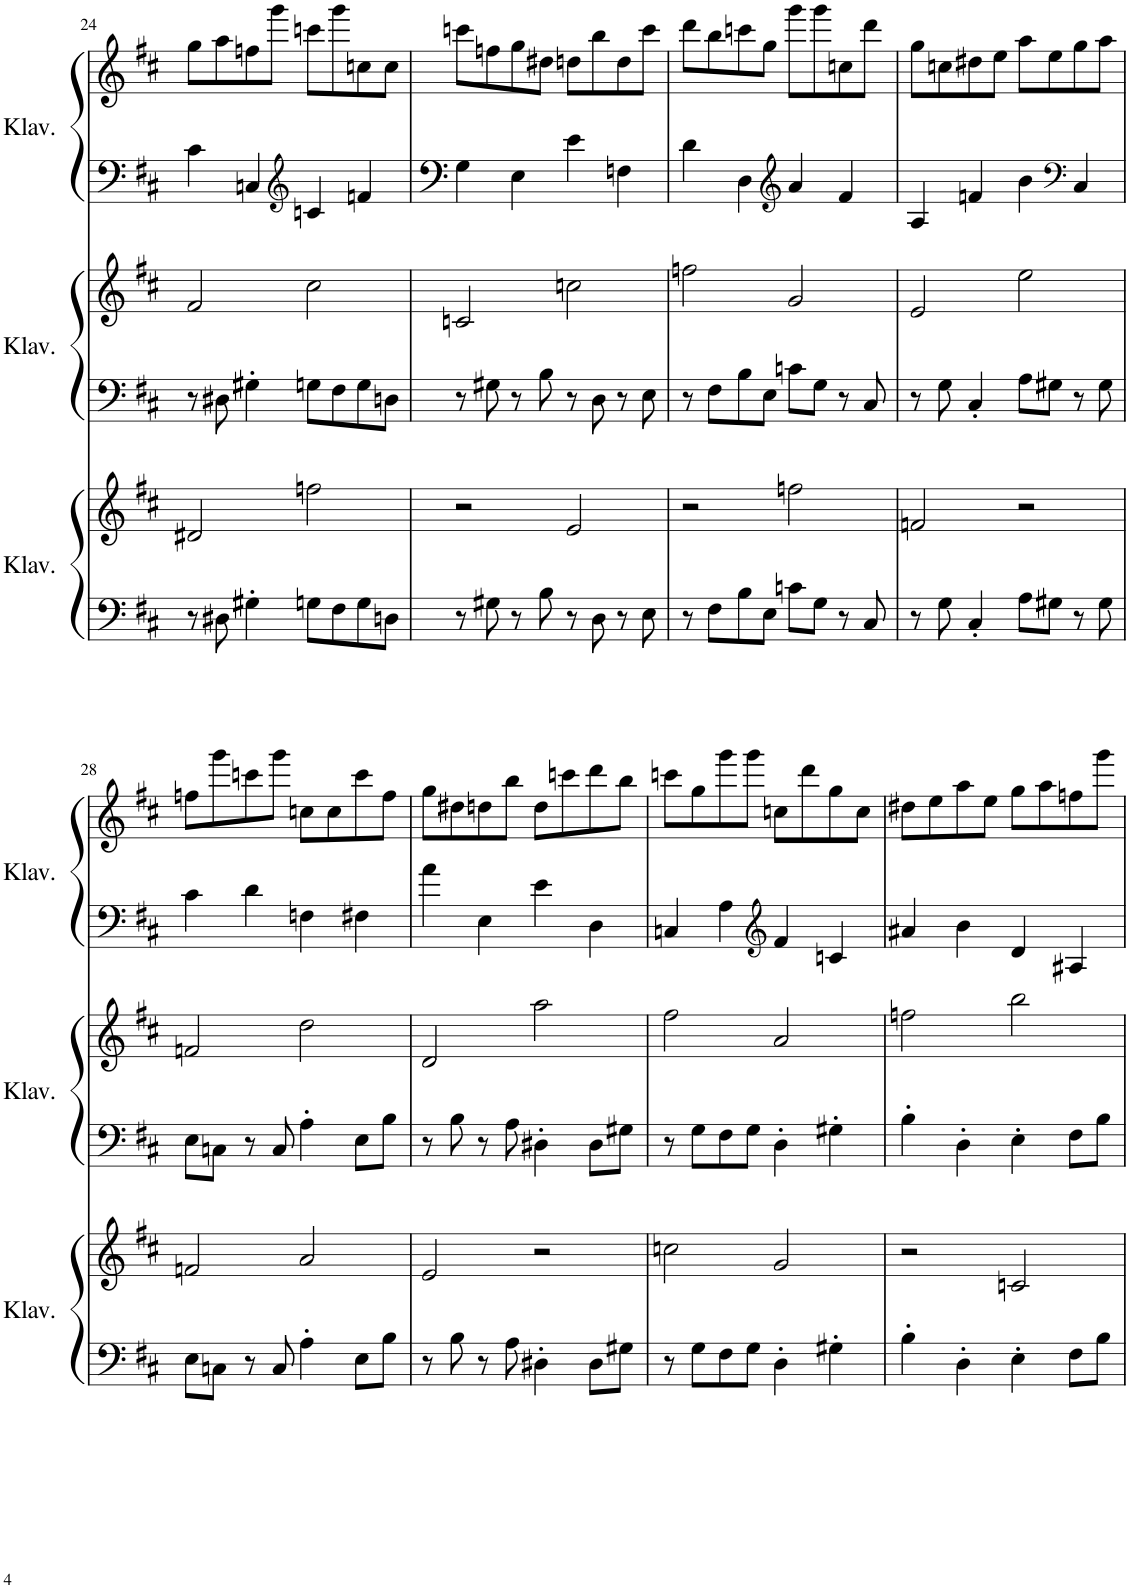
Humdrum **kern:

**kern	**kern	**kern	**kern	**kern	**kern
*part3	*part3	*part2	*part2	*part1	*part1
*staff6	*staff5	*staff4	*staff3	*staff2	*staff1
*I"Klavier	*	*I"Klavier	*	*I"Klavier	*
*I'Klav.	*	*I'Klav.	*	*I'Klav.	*
!!LO:PB:g=z
*clefG2	*clefG2	*clefG2	*clefG2	*clefF4	*clefG2
*k[f#c#]	*k[f#c#]	*k[f#c#]	*k[f#c#]	*k[f#c#]	*k[f#c#]
*M4/4	*M4/4	*M4/4	*M4/4	*M4/4	*M4/4
=24	=24	=24	=24	=24	=24
8r	2d#X/	8r	2f#/	4c#\	8gg\L
8D#X\	.	8D#X\	.	.	8aa\
4G#X'\	.	4G#X'\	.	4Cn/	8ffn\
.	.	.	.	.	8ggg\J
*	*	*	*	*clefG2	*
8Gn\L	2ffn\	8Gn\L	2cc#\	4cn/	8cccn\L
8F#\	.	8F#\	.	.	8ggg\
8G\	.	8G\	.	4fn/	8ccn\
8Dn\J	.	8Dn\J	.	.	8cc\J
=25	=25	=25	=25	=25	=25
8r	2r	8r	2cn/	4G\	8cccn\L
8G#X\	.	8G#X\	.	.	8ffn\
8r	.	8r	.	4E\	8gg\
8B\	.	8B\	.	.	8dd#X\J
8r	2e/	8r	2ccn\	4e\	8ddn\L
8D\	.	8D\	.	.	8bb\
8r	.	8r	.	4Fn\	8dd\
8E\	.	8E\	.	.	8ccc\J
=26	=26	=26	=26	=26	=26
8r	2r	8r	2ffn\	4d\	8ddd\L
8F#\L	.	8F#\L	.	.	8bb\
8B\	.	8B\	.	4D\	8cccn\
8E\J	.	8E\J	.	.	8gg\J
*	*	*	*	*clefG2	*
8cn\L	2ffn\	8cn\L	2g/	4a/	8ggg\L
8G\J	.	8G\J	.	.	8ggg\
8r	.	8r	.	4f#/	8ccn\
8C#/	.	8C#/	.	.	8ddd\J
=27	=27	=27	=27	=27	=27
8r	2fn/	8r	2e/	4A/	8gg\L
8G\	.	8G\	.	.	8ccn\
4C#'/	.	4C#'/	.	4fn/	8dd#X\
.	.	.	.	.	8ee\J
8A\L	2r	8A\L	2ee\	4b\	8aa\L
8G#X\J	.	8G#X\J	.	.	8ee\
*	*	*	*	*clefF4	*
8r	.	8r	.	4C#/	8gg\
8G#\	.	8G#\	.	.	8aa\J
!!LO:LB:g=z
=28	=28	=28	=28	=28	=28
8E\L	2fn/	8E\L	2fn/	4c#\	8ffn\L
8Cn\J	.	8Cn\J	.	.	8ggg\
8r	.	8r	.	4d\	8cccn\
8C/	.	8C/	.	.	8ggg\J
4A'\	2a/	4A'\	2dd\	4Fn\	8ccn\L
.	.	.	.	.	8cc\
8E\L	.	8E\L	.	4F#X\	8ccc\
8B\J	.	8B\J	.	.	8ff\J
=29	=29	=29	=29	=29	=29
8r	2e/	8r	2d/	4a\	8gg\L
8B\	.	8B\	.	.	8dd#X\
8r	.	8r	.	4E\	8ddn\
8A\	.	8A\	.	.	8bb\J
4D#X'\	2r	4D#X'\	2aa\	4e\	8dd\L
.	.	.	.	.	8cccn\
8D#\L	.	8D#\L	.	4D\	8ddd\
8G#X\J	.	8G#X\J	.	.	8bb\J
=30	=30	=30	=30	=30	=30
8r	2ccn\	8r	2ff#\	4Cn/	8cccn\L
8G\L	.	8G\L	.	.	8gg\
8F#\	.	8F#\	.	4A\	8ggg\
8G\J	.	8G\J	.	.	8ggg\J
*	*	*	*	*clefG2	*
4D'\	2g/	4D'\	2a/	4f#/	8ccn\L
.	.	.	.	.	8ddd\
4G#X'\	.	4G#X'\	.	4cn/	8gg\
.	.	.	.	.	8cc\J
=31	=31	=31	=31	=31	=31
4B'\	2r	4B'\	2ffn\	4a#X/	8dd#X\L
.	.	.	.	.	8ee\
4D'\	.	4D'\	.	4b\	8aa\
.	.	.	.	.	8ee\J
4E'\	2cn/	4E'\	2bb\	4d/	8gg\L
.	.	.	.	.	8aa\
8F#\L	.	8F#\L	.	4A#X/	8ffn\
8B\J	.	8B\J	.	.	8ggg\J
=	=	=	=	=	=
*-	*-	*-	*-	*-	*-
